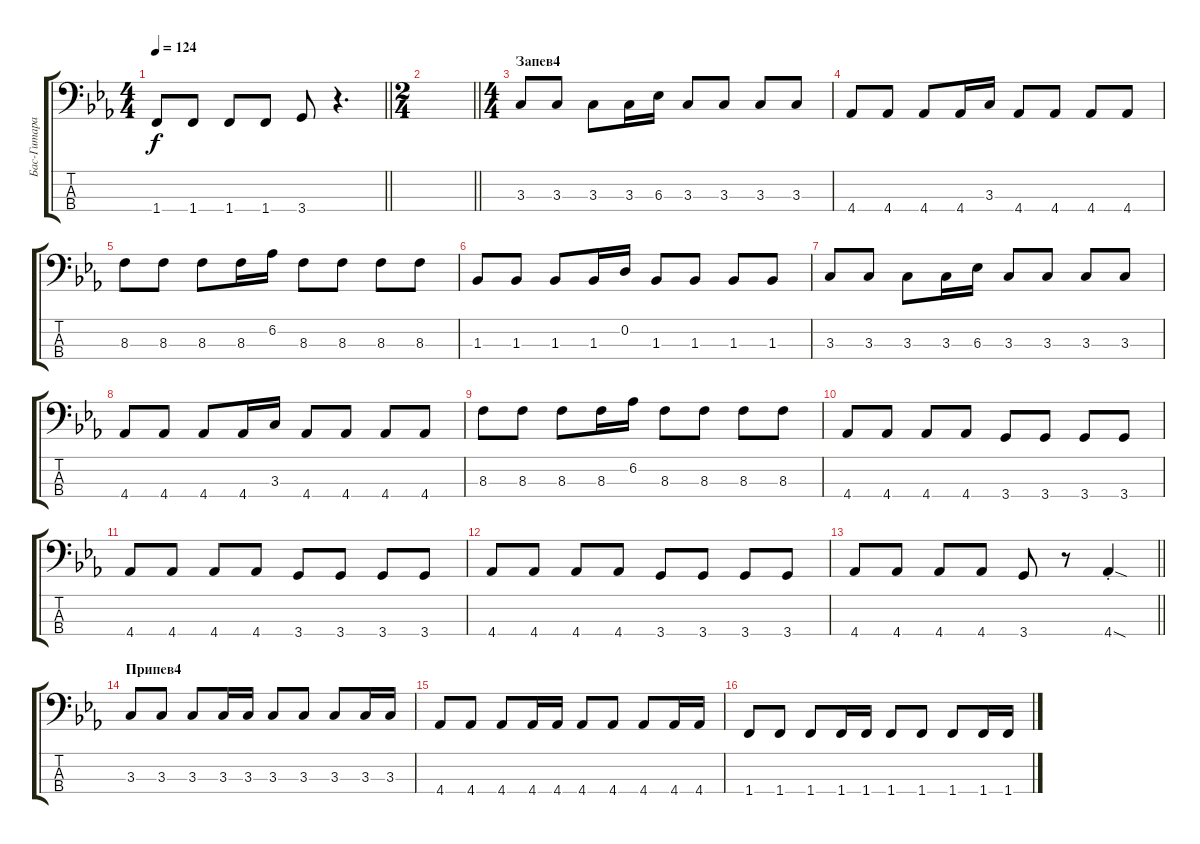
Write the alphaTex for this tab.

\track ("Бас-Гитара" "Бас-Гитара") {instrument electricbassfinger}
\staff {score tabs}
\tuning (G2 D2 A1 E1) {hide}
\ts (4 4)
\tempo 124
\clef f4
\barLineRight lightlight
\ks cminor
1.4.8{dy f} 1.4.8 1.4.8 1.4.8 3.4.8 r.4{d} |
\ts (2 4)
\barLineRight lightlight
|
\ts (4 4)
\section ("" "Запев4")
3.3.8 3.3.8 3.3.8 3.3.16 6.3.16 3.3.8 3.3.8 3.3.8 3.3.8 |
4.4.8 4.4.8 4.4.8 4.4.16 3.3.16 4.4.8 4.4.8 4.4.8 4.4.8 |
8.3.8 8.3.8 8.3.8 8.3.16 6.2.16 8.3.8 8.3.8 8.3.8 8.3.8 |
1.3.8 1.3.8 1.3.8 1.3.16 0.2.16 1.3.8 1.3.8 1.3.8 1.3.8 |
3.3.8 3.3.8 3.3.8 3.3.16 6.3.16 3.3.8 3.3.8 3.3.8 3.3.8 |
4.4.8 4.4.8 4.4.8 4.4.16 3.3.16 4.4.8 4.4.8 4.4.8 4.4.8 |
8.3.8 8.3.8 8.3.8 8.3.16 6.2.16 8.3.8 8.3.8 8.3.8 8.3.8 |
4.4.8 4.4.8 4.4.8 4.4.8 3.4.8 3.4.8 3.4.8 3.4.8 |
4.4.8 4.4.8 4.4.8 4.4.8 3.4.8 3.4.8 3.4.8 3.4.8 |
4.4.8 4.4.8 4.4.8 4.4.8 3.4.8 3.4.8 3.4.8 3.4.8 |
\barLineRight lightlight
4.4.8 4.4.8 4.4.8 4.4.8 3.4.8 r.8 4.4{sod st}.4 |
\section ("" "Припев4")
3.3.8 3.3.8 3.3.8 3.3.16 3.3.16 3.3.8 3.3.8 3.3.8 3.3.16 3.3.16 |
4.4.8 4.4.8 4.4.8 4.4.16 4.4.16 4.4.8 4.4.8 4.4.8 4.4.16 4.4.16 |
1.4.8 1.4.8 1.4.8 1.4.16 1.4.16 1.4.8 1.4.8 1.4.8 1.4.16 1.4.16
